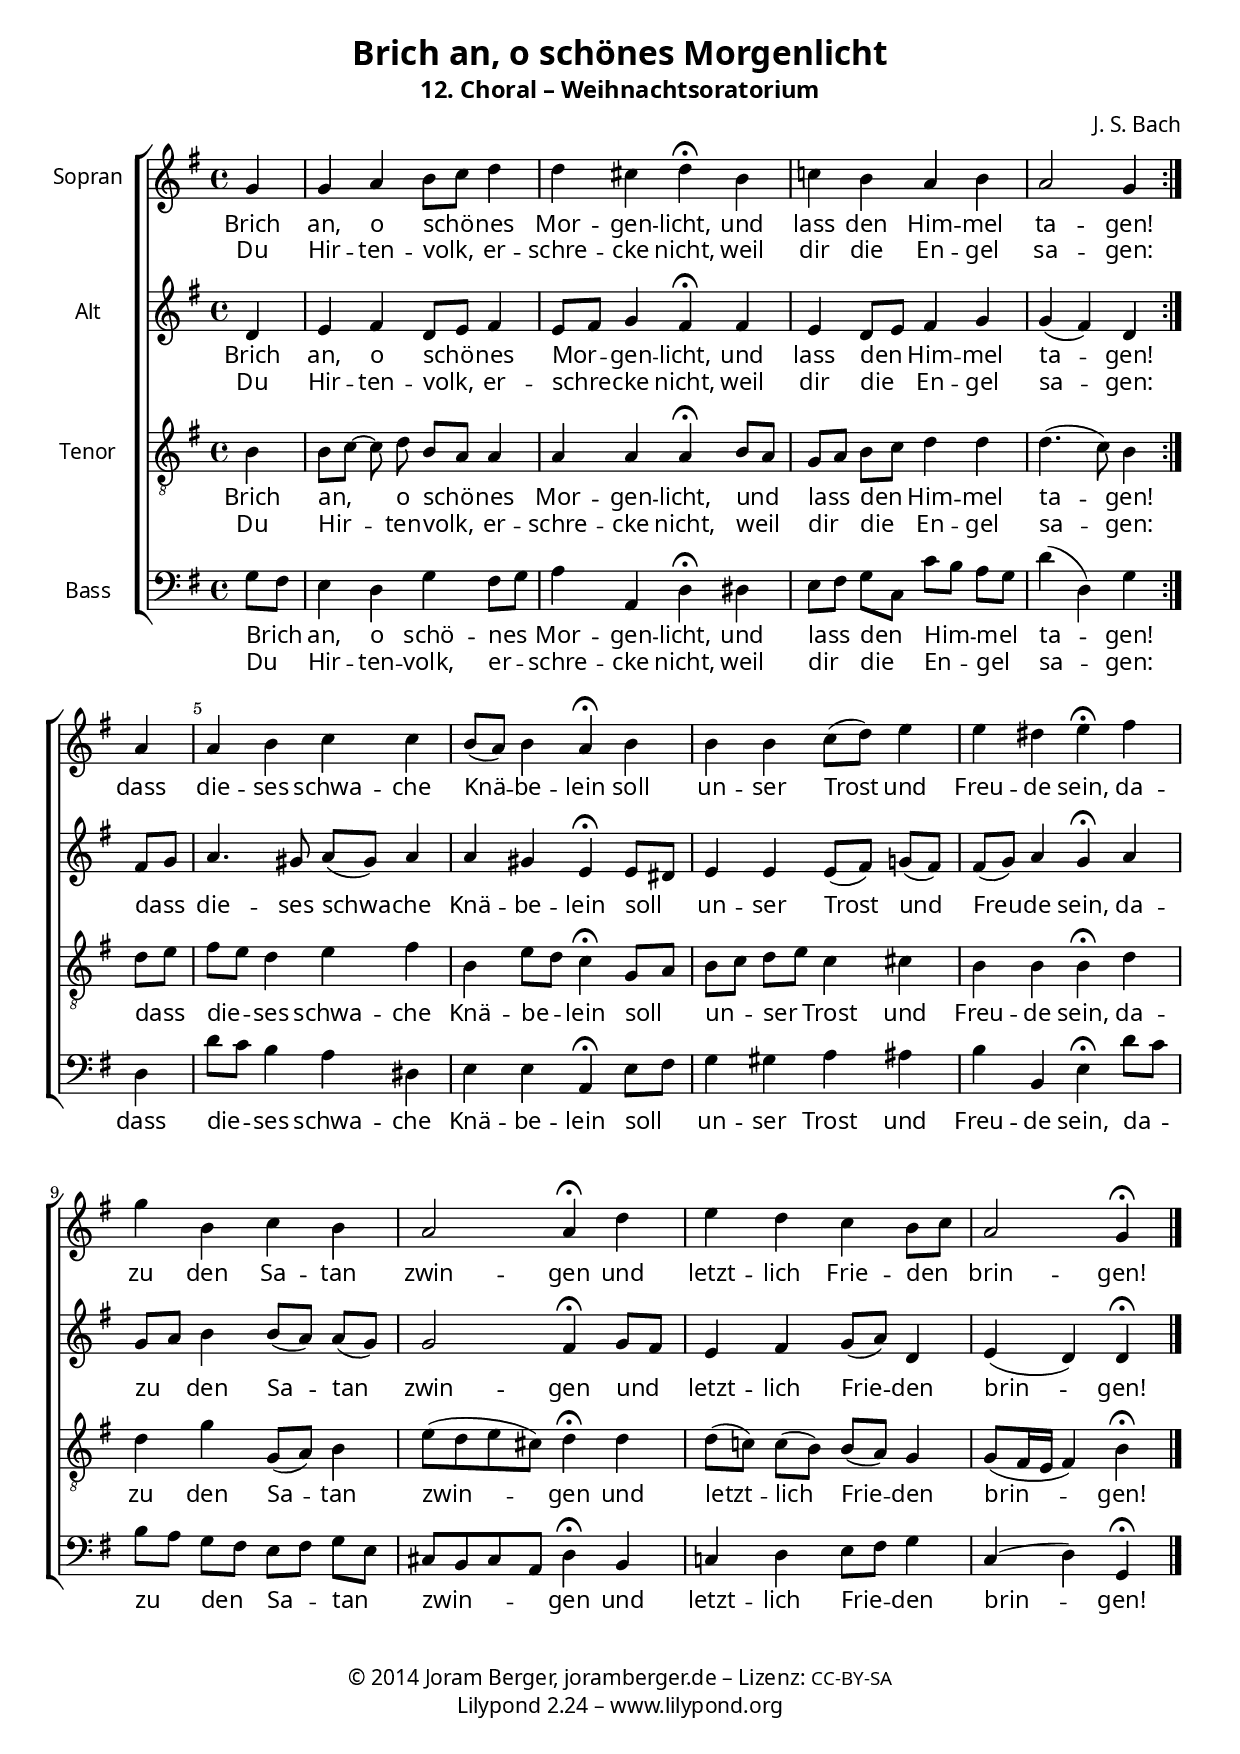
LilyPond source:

\version "2.18.0"
\language "deutsch"

\header {
  title = "Brich an, o schönes Morgenlicht"
  subtitle = "12. Choral – Weihnachtsoratorium"
  composer = "J. S. Bach"
  shortcomposer = "Bach"
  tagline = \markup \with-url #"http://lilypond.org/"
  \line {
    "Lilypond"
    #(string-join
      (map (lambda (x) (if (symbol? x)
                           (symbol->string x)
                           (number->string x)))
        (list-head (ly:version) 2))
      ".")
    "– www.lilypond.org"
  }
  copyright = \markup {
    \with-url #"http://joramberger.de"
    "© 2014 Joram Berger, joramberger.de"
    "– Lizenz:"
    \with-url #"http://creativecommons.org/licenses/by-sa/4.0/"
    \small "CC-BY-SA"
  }
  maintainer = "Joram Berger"
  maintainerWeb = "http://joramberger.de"
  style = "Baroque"
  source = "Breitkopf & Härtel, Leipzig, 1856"
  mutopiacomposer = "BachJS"
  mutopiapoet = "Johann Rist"
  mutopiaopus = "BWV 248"
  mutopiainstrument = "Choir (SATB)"
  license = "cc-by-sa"
  date = "1734"
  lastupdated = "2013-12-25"
  %footer = "Mutopia-2014/01/00-000"
}

#(set-global-staff-size 18.5)

\paper {
  ragged-bottom = ##f
  ragged-last-bottom = ##f
  last-bottom-spacing #'basic-distance = 15
  myStaffSize = #18.5
  fonts = #(make-pango-font-tree
            "Linux Libertine O"
            "Linux Biolinum O"
            "Ubuntu Mono"
            (/ myStaffSize 20))
}

\layout {
  \override Staff.ClefModifier.font-name = #"Century Schoolbook L italic"
  \override Staff.ClefModifier.extra-offset = #'(-0.3 . 0.07)
  \override Score.BarNumber.font-name = #"Century Schoolbook L"
}

global = {
  \key g \major
  \time 4/4
  \partial 4
  \autoBeamOff
  \accidentalStyle modern-voice
}

fe = \fermata

soprano = \relative c'' {
  \global
  \repeat volta 2 {
    g4 | g a h8[ c] d4 | d cis d\fe
    h4 | c h a h | a2 g4
  } \break
  a4  | \once \override Score.BarNumber.break-visibility = #all-visible
  a h c c | h8[( a]) h4 a\fe
  h4 | h h c8[( d]) e4 | e dis e\fe
  fis4 | g h, c h | a2 a4\fe
  d4 | e d c h8[ c] | a2 g='4\fe
  \bar "|."
}

alto = \relative c' {
  \global
  \repeat volta 2 {
    d4 | e fis d8[ e] fis4 | e8[ fis] g4 fis\fe
    fis4 | e d8[ e] fis4 g | g( fis) d
  }
  fis8[ g] | a4. gis8 a[( gis]) a4 | a gis e\fe
  e8[ dis] | e4 e e8[( fis]) g[( fis]) | fis8[( g]) a4 g\fe
  a4 | g8[ a] h4 h8[( a]) a[( g]) | g2 fis4\fe
  g8[ fis] | e4 fis g8[( a]) d,4 | e( d) d='\fe
}

tenor = \relative c' {
  \global
  \repeat volta 2 {
    h4 | h8[ c] ~ c d h[ a] a4 | a a a\fe
    h8[a] | g[a] h[ c] d4 d | d4.( c8) h4
  }
  d8[ e] | fis[ e] d4 e fis | h, e8[ d] c4\fe
  g8[ a] | h[ c] d[ e] c4 cis | h h h\fe
  d4 | d g g,8[( a]) h4 | e8[( d e cis]) d4\fe
  d4 | d8[( c]) c[( h]) h[( a]) g4 | g8[( fis16 e] fis4) h=\fe
}

bass = \relative c' {
  \global
  \repeat volta 2 {
    g8[ fis] | e4 d g fis8[ g] | a4 a, d\fe
    dis4 | e8[ fis] g[ c,] c'[ h] a[ g] | d'4( d,) g
  }
  d4 | d'8[ c] h4 a dis, | e e a,\fe
  e'8[ fis] | g4 gis a ais | h h, e\fe
  d'8[ c] | h[ a] g[ fis] e[ fis] g[ e] | cis[ h cis a] d4\fe
  h4 | c d e8[ fis] g4 | \shape #'((0 . -0.2) (0 . -0.8) (0 . -0.8) (0 . 0)) Slur c,( d) g,=,\fe
}


text = \lyricmode {
  Brich an, o schö -- nes Mor -- gen -- licht, und lass den Him -- mel ta -- gen!
  dass die -- ses schwa -- che Knä -- be -- lein soll un -- ser Trost und Freu -- de sein,
  da -- zu den Sa -- tan zwin -- gen und letzt -- lich Frie -- den brin -- gen!
}

textB = \lyricmode {
  Du Hir -- ten -- volk, er -- schre -- cke nicht, weil dir die En -- gel sa -- gen:
}


\score {
  \new ChoirStaff <<
    \new Staff \with {
      midiInstrument = "choir aahs"
      instrumentName = "Sopran"
    } { \soprano }
    \addlyrics { \text }
    \addlyrics { \textB }
    \new Staff \with {
      midiInstrument = "choir aahs"
      instrumentName = "Alt"
    } { \alto }
    \addlyrics { \text }
    \addlyrics { \textB }
    \new Staff \with {
      midiInstrument = "choir aahs"
      instrumentName = "Tenor"
    } { \clef "treble_8" \tenor }
    \addlyrics { \text }
    \addlyrics { \textB }
    \new Staff \with {
      midiInstrument = "choir aahs"
      instrumentName = "Bass"
    } { \clef "bass" \bass }
    \addlyrics { \text }
    \addlyrics { \textB }
  >>
  \layout { }
}
